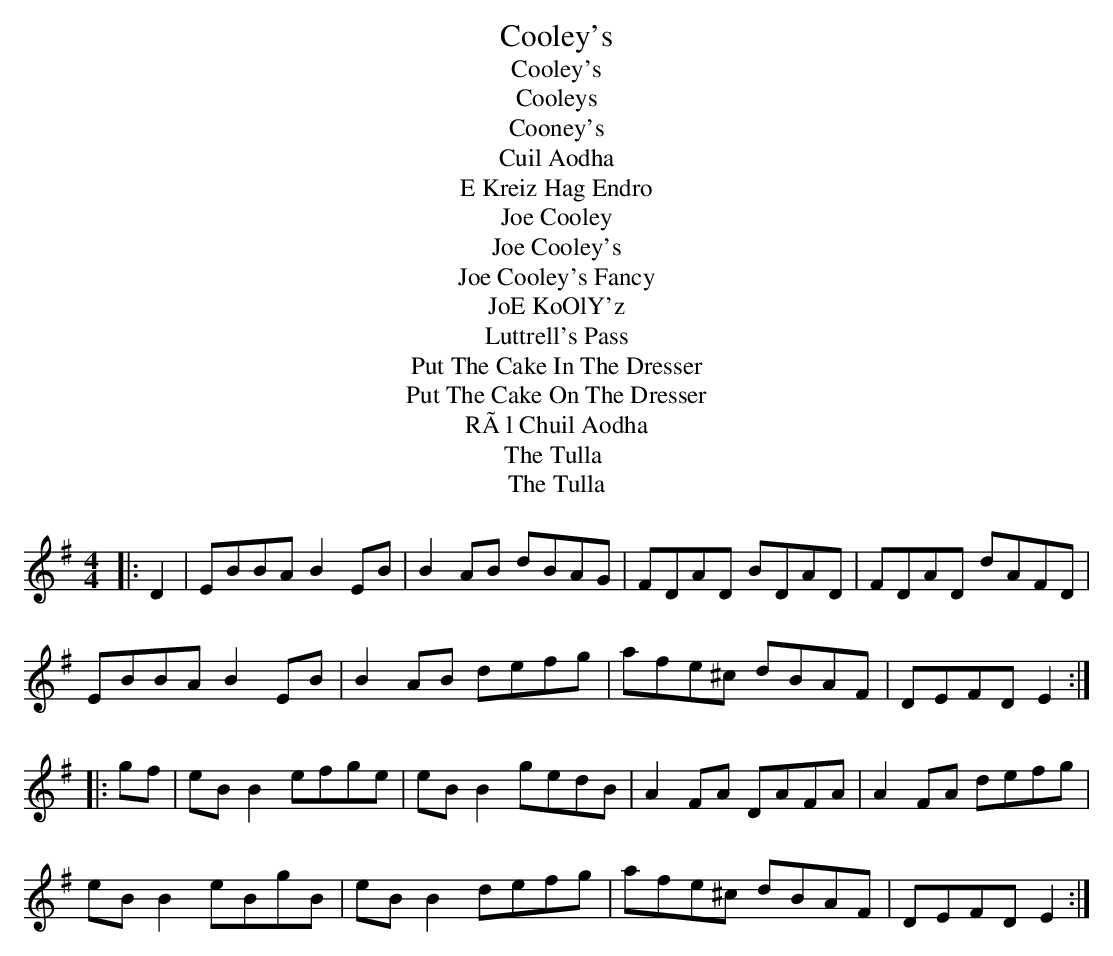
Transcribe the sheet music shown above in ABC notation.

X:1
T:Cooley's
T:Cooley's
T:Cooleys
T:Cooney's
T:Cuil Aodha
T:E Kreiz Hag Endro
T:Joe Cooley
T:Joe Cooley's
T:Joe Cooley's Fancy
T:JoE KoOlY'z
T:Luttrell's Pass
T:Put The Cake In The Dresser
T:Put The Cake On The Dresser
T:RÃ­l Chuil Aodha
T:Tulla , The
T:Tulla, The
M:4/4
L:1/8
K:Emin
|:D2|EBBA B2 EB|B2 AB dBAG|FDAD BDAD|FDAD dAFD|
EBBA B2 EB|B2 AB defg|afe^c dBAF|DEFD E2:|
|:gf|eB B2 efge|eB B2 gedB|A2 FA DAFA|A2 FA defg|
eB B2 eBgB|eB B2 defg|afe^c dBAF|DEFD E2:|

"Variation from middlefaster"

|:D2|EBBA B2 EB|B2 AB dBAG|FDAD BDAD|FDAD dAFD|
EBBA B2 EB|B2 AB defg|afef dBAF|DEFD E2:|
|:gf|eB ~B2 eBgB|eB ~B2 {a}gedB|A2 FA DFAB|BA FA defg|
eB ~B2 eBgB|eB B2 defg|afef dBAF|DEFD E2:|
